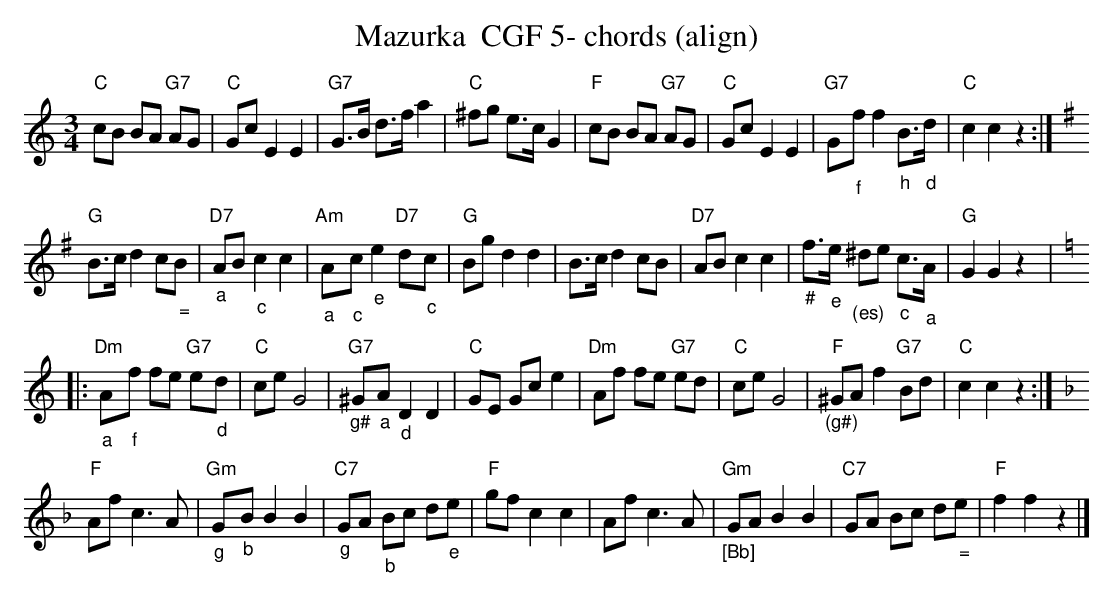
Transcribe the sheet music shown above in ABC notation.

X:1
T:Mazurka  CGF 5- chords (align)
M:3/4
L:1/8
K:Cmaj%%MIDI gchordon
"C"cB BA "G7"AG | "C"GcE2E2 | "G7"G>B d>fa2 | "C"^fg e>cG2 | "F"cB BA "G7"AG | "C"GcE2E2 | "G7"G"_f"ff2"_h"B>"_d"d | "C"c2c2z2 :|
 [K:Gmaj] "G"B>cd2c"_ ="B | "D7""_a"AB"_c"c2c2 | "Am""_a"A"_c"c"_e"e2"D7"d"_c"c | "G"Bgd2d2 | B>cd2cB | "D7"ABc2c2 | "_#"f>"_e"e "_(es)"^de "_c"c>"_a"A | "G"G2G2z2 |:
 [K:Cmaj] "Dm""_a"A"_f"f fe "G7"e"_d"d | "C"ceG4 | "G7""_g#"^G"_a"A"_d"D2D2 | "C"GE Gce2 | "Dm"Af fe "G7"ed | "C"ceG4 | "F""_(g#)"^GAf2"G7"Bd | "C"c2c2z2 :|
 [K:Fmaj] "F"Afc3A | "Gm""_g"G"_b"BB2B2 | "C7""_g"GA "_b"Bc d"_e"e | "F"gfc2c2 | Afc3A | "Gm""_[Bb]"GAB2B2 | "C7"GA Bc d"_ ="e | "F"f2f2z2 |]
